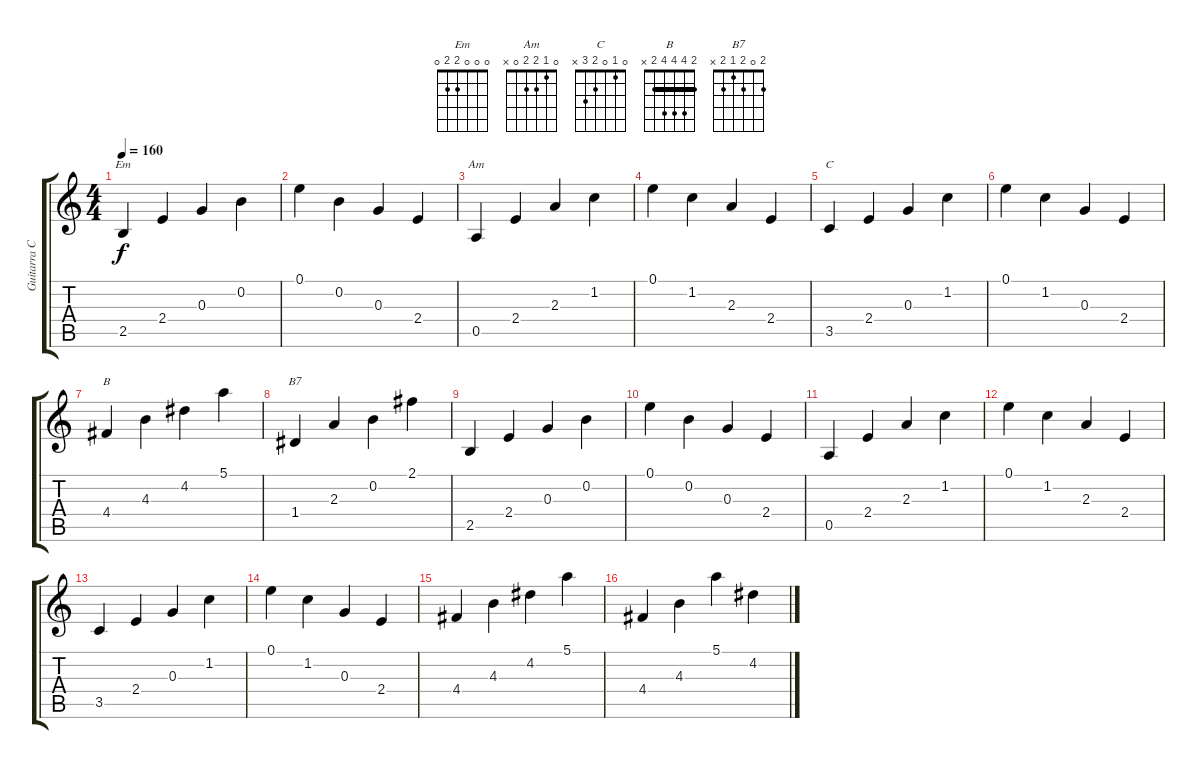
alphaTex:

\track ("Guitarra Clean" "Guitarra C") {instrument electricguitarjazz}
\staff {score tabs}
\tuning (E4 B3 G3 D3 A2 E2) {hide}
\chord ("Em" 0 0 0 2 2 0)
\chord ("Am" 0 1 2 2 0 x)
\chord ("C" 0 1 0 2 3 x)
\chord ("B" 2 4 4 4 2 x) {barre 2}
\chord ("B7" 2 0 2 1 2 x)
\ts (4 4)
\tempo 160
\clef g2
\ks c
2.5.4{ch "Em" dy f} 2.4.4 0.3.4 0.2.4 |
0.1.4 0.2.4 0.3.4 2.4.4 |
0.5.4{ch "Am"} 2.4.4 2.3.4 1.2.4 |
0.1.4 1.2.4 2.3.4 2.4.4 |
3.5.4{ch "C"} 2.4.4 0.3.4 1.2.4 |
0.1.4 1.2.4 0.3.4 2.4.4 |
4.4.4{ch "B"} 4.3.4 4.2.4 5.1.4 |
1.4.4{ch "B7"} 2.3.4 0.2.4 2.1.4 |
2.5.4 2.4.4 0.3.4 0.2.4 |
0.1.4 0.2.4 0.3.4 2.4.4 |
0.5.4 2.4.4 2.3.4 1.2.4 |
0.1.4 1.2.4 2.3.4 2.4.4 |
3.5.4 2.4.4 0.3.4 1.2.4 |
0.1.4 1.2.4 0.3.4 2.4.4 |
4.4.4 4.3.4 4.2.4 5.1.4 |
4.4.4 4.3.4 5.1.4 4.2.4
